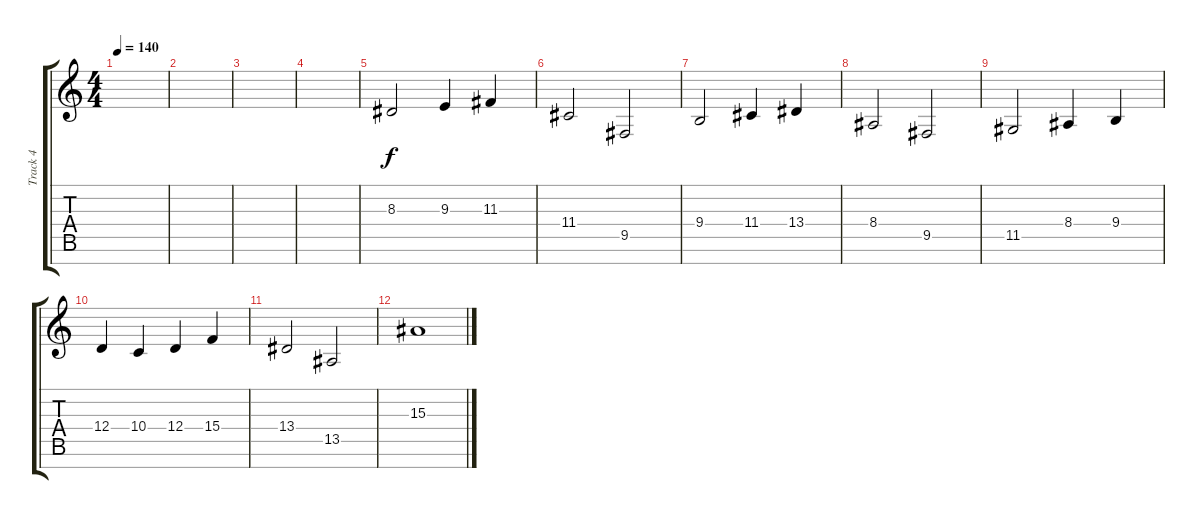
\track ("Track 4" "Track 4") {instrument frenchhorn}
\staff {score tabs}
\tuning (E4 B3 G3 D3 A2 E2 B1) {hide}
\ts (4 4)
\tempo 140
\clef g2
\ks c
|
|
|
|
8.3.2 9.3.4 11.3.4 |
11.4.2 9.5.2 |
9.4.2 11.4.4 13.4.4 |
8.4.2 9.5.2 |
11.5.2 8.4.4 9.4.4 |
12.4.4 10.4.4 12.4.4 15.4.4 |
13.4.2 13.5.2 |
15.3.1
